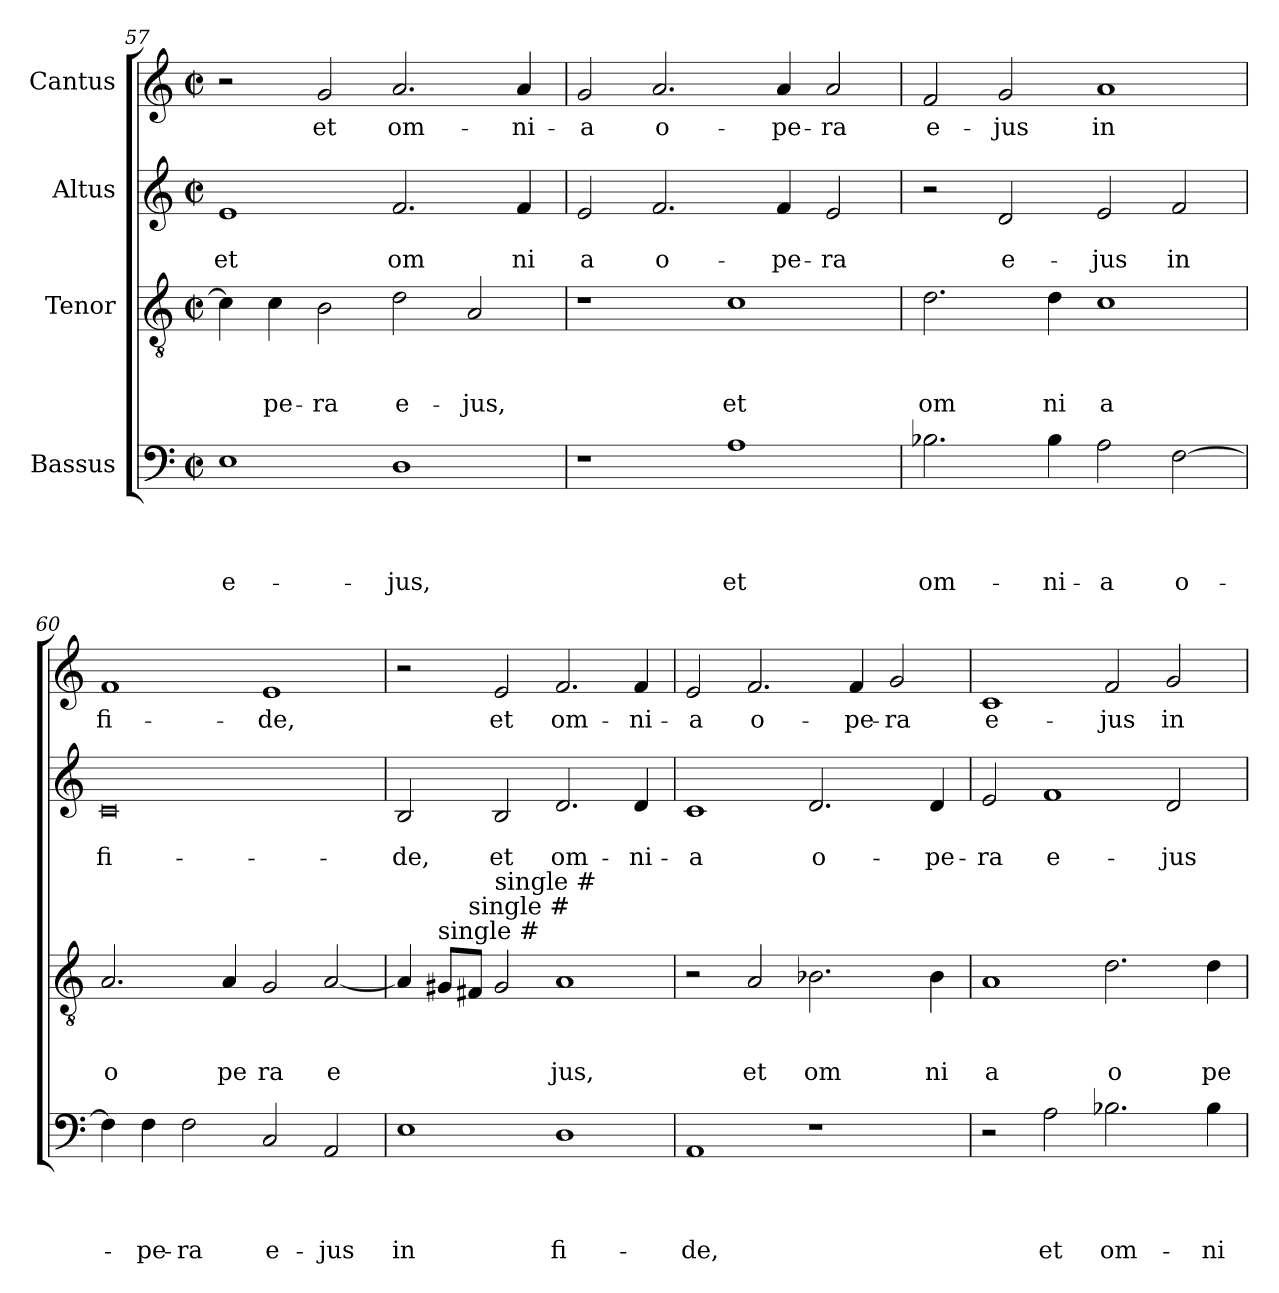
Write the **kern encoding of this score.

**kern	**text	**text	**text	**text	**kern	**text	**text	**text	**kern	**text	**text	**kern	**text
*part4	*part4	*part4	*part4	*part4	*part3	*part3	*part3	*part3	*part2	*part2	*part2	*part1	*part1
*staff4	*staff4	*staff4	*staff4	*staff4	*staff3	*staff3	*staff3	*staff3	*staff2	*staff2	*staff2	*staff1	*staff1
*I"Bassus	*	*	*	*	*I"Tenor	*	*	*	*I"Altus	*	*	*I"Cantus	*
*clefF4	*	*	*	*	*clefGv2	*	*	*	*clefG2	*	*	*clefG2	*
*k[]	*	*	*	*	*k[]	*	*	*	*k[]	*	*	*k[]	*
*C:	*	*	*	*	*C:	*	*	*	*C:	*	*	*C:	*
*M2/2	*	*	*	*	*M2/2	*	*	*	*M2/2	*	*	*M2/2	*
*met(c|)	*	*	*	*	*met(c|)	*	*	*	*met(c|)	*	*	*met(c|)	*
=57	=57	=57	=57	=57	=57	=57	=57	=57	=57	=57	=57	=57	=57
!	!	!	!	!LO:LY:b	!	!	!	!	!	!	!LO:LY:b	!	!
1E	.	.	.	e-	4c\]	.	.	.	1e	.	et	2r	.
!	!	!	!	!	!	!	!	!LO:LY:b	!	!	!	!	!
.	.	.	.	.	4c\	.	.	-pe-	.	.	.	.	.
!	!	!	!	!	!	!	!	!LO:LY:b	!	!	!	!	!LO:LY:b
.	.	.	.	.	2B\	.	.	-ra	.	.	.	2g/	et
!	!	!	!	!LO:LY:b	!	!	!	!LO:LY:b	!	!	!LO:LY:b	!	!LO:LY:b
1D	.	.	.	-jus,	2d\	.	.	e-	2.f/	.	om	2.a/	om-
!	!	!	!	!	!	!	!	!LO:LY:b	!	!	!	!	!
.	.	.	.	.	2A/	.	.	-jus,	.	.	.	.	.
!	!	!	!	!	!	!	!	!	!	!	!LO:LY:b	!	!LO:LY:b
.	.	.	.	.	.	.	.	.	4f/	.	ni	4a/	-ni-
!!LO:LB:g=z
=58	=58	=58	=58	=58	=58	=58	=58	=58	=58	=58	=58	=58	=58
!	!	!	!	!	!	!	!	!	!	!	!LO:LY:b	!	!LO:LY:b
1r	.	.	.	.	1r	.	.	.	2e/	.	a	2g/	-a
!	!	!	!	!	!	!	!	!	!	!	!LO:LY:b	!	!LO:LY:b
.	.	.	.	.	.	.	.	.	2.f/	.	o-	2.a/	o-
!	!	!	!	!LO:LY:b	!	!	!	!LO:LY:b	!	!	!	!	!
1A	.	.	.	et	1c	.	.	et	.	.	.	.	.
!	!	!	!	!	!	!	!	!	!	!	!LO:LY:b	!	!LO:LY:b
.	.	.	.	.	.	.	.	.	4f/	.	-pe-	4a/	-pe-
!	!	!	!	!	!	!	!	!	!	!	!LO:LY:b	!	!LO:LY:b
.	.	.	.	.	.	.	.	.	2e/	.	-ra	2a/	-ra
=59	=59	=59	=59	=59	=59	=59	=59	=59	=59	=59	=59	=59	=59
!	!	!	!	!LO:LY:b	!	!	!	!LO:LY:b	!	!	!	!	!LO:LY:b
2.B-X\	.	.	.	om-	2.d\	.	.	om	2r	.	.	2f/	e-
!	!	!	!	!	!	!	!	!	!	!	!LO:LY:b	!	!LO:LY:b
.	.	.	.	.	.	.	.	.	2d/	.	e-	2g/	-jus
!	!	!	!	!LO:LY:b	!	!	!	!LO:LY:b	!	!	!	!	!
4B-\	.	.	.	-ni-	4d\	.	.	ni	.	.	.	.	.
!	!	!	!	!LO:LY:b	!	!	!	!LO:LY:b	!	!	!LO:LY:b	!	!LO:LY:b
2A\	.	.	.	-a	1c	.	.	a	2e/	.	-jus	1a	in
!	!	!	!	!LO:LY:b	!	!	!	!	!	!	!LO:LY:b	!	!
[>2F\	.	.	.	o-	.	.	.	.	2f/	.	in	.	.
=60	=60	=60	=60	=60	=60	=60	=60	=60	=60	=60	=60	=60	=60
!	!	!	!	!	!	!	!	!LO:LY:b	!	!	!LO:LY:b	!	!LO:LY:b
4F\]	.	.	.	.	2.A/	.	.	o	0c	.	fi-	1f	fi-
!	!	!	!	!LO:LY:b	!	!	!	!	!	!	!	!	!
4F\	.	.	.	-pe-	.	.	.	.	.	.	.	.	.
!	!	!	!	!LO:LY:b	!	!	!	!	!	!	!	!	!
2F\	.	.	.	-ra	.	.	.	.	.	.	.	.	.
!	!	!	!	!	!	!	!	!LO:LY:b	!	!	!	!	!
.	.	.	.	.	4A/	.	.	pe	.	.	.	.	.
!	!	!	!	!LO:LY:b	!	!	!	!LO:LY:b	!	!	!	!	!LO:LY:b
2C/	.	.	.	e-	2G/	.	.	ra	.	.	.	1e	-de,
!	!	!	!	!LO:LY:b	!	!	!	!LO:LY:b	!	!	!	!	!
2AA/	.	.	.	-jus	[<2A/	.	.	e	.	.	.	.	.
=61	=61	=61	=61	=61	=61	=61	=61	=61	=61	=61	=61	=61	=61
!	!	!	!	!LO:LY:b	!	!	!	!	!	!	!LO:LY:b	!	!
1E	.	.	.	in	4A/]	.	.	.	2B/	.	-de,	2r	.
!	!	!	!	!	!LO:TX:a:t=single #	!	!	!	!	!	!	!	!
.	.	.	.	.	8G#/L	.	.	.	.	.	.	.	.
!	!	!	!	!	!LO:TX:a:t=single #	!	!	!	!	!	!	!	!
.	.	.	.	.	8F#/J	.	.	.	.	.	.	.	.
!	!	!	!	!	!LO:TX:a:t=single #	!	!	!	!	!	!	!	!
!	!	!	!	!	!	!	!	!	!	!	!LO:LY:b	!	!LO:LY:b
.	.	.	.	.	2G#/	.	.	.	2B/	.	et	2e/	et
!	!	!	!	!LO:LY:b	!	!	!	!LO:LY:b	!	!	!LO:LY:b	!	!LO:LY:b
1D	.	.	.	fi-	1A	.	.	jus,	2.d/	.	om-	2.f/	om-
!	!	!	!	!	!	!	!	!	!	!	!LO:LY:b	!	!LO:LY:b
.	.	.	.	.	.	.	.	.	4d/	.	-ni-	4f/	-ni-
=62	=62	=62	=62	=62	=62	=62	=62	=62	=62	=62	=62	=62	=62
!	!	!	!	!LO:LY:b	!	!	!	!	!	!	!LO:LY:b	!	!LO:LY:b
1AA	.	.	.	-de,	2r	.	.	.	1c	.	-a	2e/	-a
!	!	!	!	!	!	!	!	!LO:LY:b	!	!	!	!	!LO:LY:b
.	.	.	.	.	2A/	.	.	et	.	.	.	2.f/	o-
!	!	!	!	!	!	!	!	!LO:LY:b	!	!	!LO:LY:b	!	!
1r	.	.	.	.	2.B-X\	.	.	om	2.d/	.	o-	.	.
!	!	!	!	!	!	!	!	!	!	!	!	!	!LO:LY:b
.	.	.	.	.	.	.	.	.	.	.	.	4f/	-pe-
!	!	!	!	!	!	!	!	!	!	!	!	!	!LO:LY:b
.	.	.	.	.	.	.	.	.	.	.	.	2g/	-ra
!	!	!	!	!	!	!	!	!LO:LY:b	!	!	!LO:LY:b	!	!
.	.	.	.	.	4B-\	.	.	ni	4d/	.	-pe-	.	.
=63	=63	=63	=63	=63	=63	=63	=63	=63	=63	=63	=63	=63	=63
!	!	!	!	!	!	!	!	!LO:LY:b	!	!	!LO:LY:b	!	!LO:LY:b
2r	.	.	.	.	1A	.	.	a	2e/	.	-ra	1c	e-
!	!	!	!	!LO:LY:b	!	!	!	!	!	!	!LO:LY:b	!	!
2A\	.	.	.	et	.	.	.	.	1f	.	e-	.	.
!	!	!	!	!LO:LY:b	!	!	!	!LO:LY:b	!	!	!	!	!LO:LY:b
2.B-X\	.	.	.	om-	2.d\	.	.	o	.	.	.	2f/	-jus
!	!	!	!	!	!	!	!	!	!	!	!LO:LY:b	!	!LO:LY:b
.	.	.	.	.	.	.	.	.	2d/	.	-jus	2g/	in
!	!	!	!	!LO:LY:b	!	!	!	!LO:LY:b	!	!	!	!	!
4B-\	.	.	.	-ni-	4d\	.	.	pe	.	.	.	.	.
=	=	=	=	=	=	=	=	=	=	=	=	=	=
*-	*-	*-	*-	*-	*-	*-	*-	*-	*-	*-	*-	*-	*-
